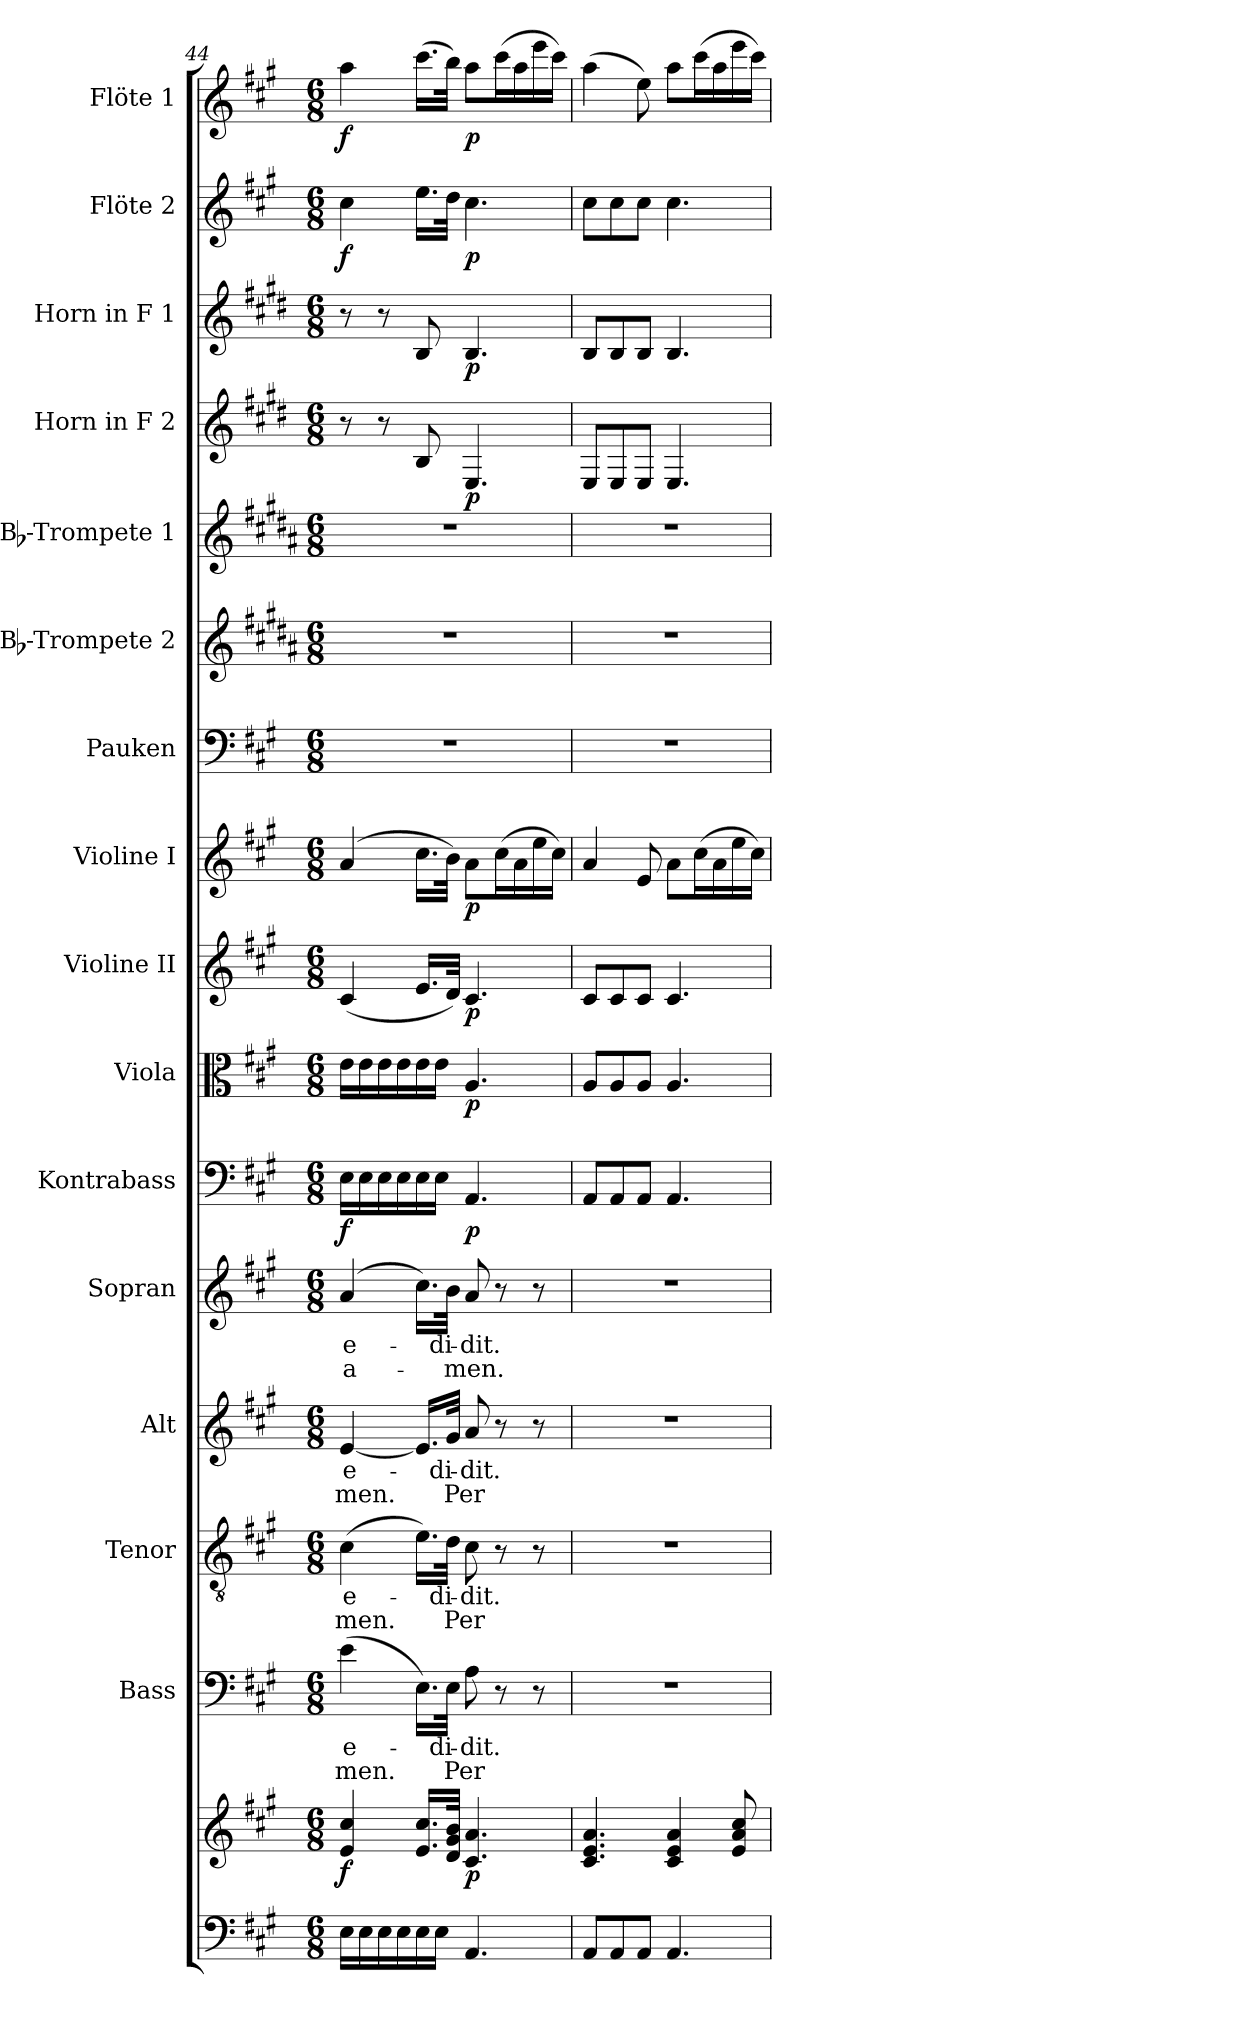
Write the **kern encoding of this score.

**kern	**kern	**dynam	**kern	**text	**text	**kern	**text	**text	**kern	**text	**text	**kern	**text	**text	**kern	**dynam	**kern	**dynam	**kern	**dynam	**kern	**dynam	**kern	**kern	**kern	**kern	**dynam	**kern	**dynam	**kern	**dynam	**kern	**dynam
*part16	*part16	*part16	*part15	*part15	*part15	*part14	*part14	*part14	*part13	*part13	*part13	*part12	*part12	*part12	*part11	*part11	*part10	*part10	*part9	*part9	*part8	*part8	*part7	*part6	*part5	*part4	*part4	*part3	*part3	*part2	*part2	*part1	*part1
*staff17	*staff16	*staff16/17	*staff15	*staff15	*staff15	*staff14	*staff14	*staff14	*staff13	*staff13	*staff13	*staff12	*staff12	*staff12	*staff11	*staff11	*staff10	*staff10	*staff9	*staff9	*staff8	*staff8	*staff7	*staff6	*staff5	*staff4	*staff4	*staff3	*staff3	*staff2	*staff2	*staff1	*staff1
*	*	*	*I"Bass	*	*	*I"Tenor	*	*	*I"Alt	*	*	*I"Sopran	*	*	*I"Kontrabass	*	*I"Viola	*	*I"Violine II	*	*I"Violine I	*	*I"Pauken	*I"Bb-Trompete 2	*I"Bb-Trompete 1	*I"Horn in F 2	*	*I"Horn in F 1	*	*I"Flöte 2	*	*I"Flöte 1	*
*	*	*	*I'B.	*	*	*I'T.	*	*	*I'A.	*	*	*I'S.	*	*	*I'Kb.	*	*I'Vla.	*	*I'Vl. II	*	*I'Vl. I	*	*I'Pk.	*I'Bb Trp. 2	*I'Bb Trp. 1	*	*	*	*	*I'Fl. 2	*	*I'Fl. 1	*
*clefF4	*clefG2	*	*clefF4	*	*	*clefGv2	*	*	*clefG2	*	*	*clefG2	*	*	*clefF4	*	*clefC3	*	*clefG2	*	*clefG2	*	*clefF4	*clefG2	*clefG2	*clefG2	*	*clefG2	*	*clefG2	*	*clefG2	*
*	*	*	*	*	*	*	*	*	*	*	*	*	*	*	*ITrd7c12	*	*	*	*	*	*	*	*	*ITrd1c2	*ITrd1c2	*ITrd4c7	*	*ITrd4c7	*	*	*	*	*
*k[f#c#g#]	*k[f#c#g#]	*	*k[f#c#g#]	*	*	*k[f#c#g#]	*	*	*k[f#c#g#]	*	*	*k[f#c#g#]	*	*	*k[f#c#g#]	*	*k[f#c#g#]	*	*k[f#c#g#]	*	*k[f#c#g#]	*	*k[f#c#g#]	*k[f#c#g#]	*k[f#c#g#]	*k[f#c#g#]	*	*k[f#c#g#]	*	*k[f#c#g#]	*	*k[f#c#g#]	*
*A:	*A:	*	*A:	*	*	*A:	*	*	*A:	*	*	*A:	*	*	*A:	*	*A:	*	*A:	*	*A:	*	*A:	*A:	*A:	*A:	*	*A:	*	*A:	*	*A:	*
*M6/8	*M6/8	*	*M6/8	*	*	*M6/8	*	*	*M6/8	*	*	*M6/8	*	*	*M6/8	*	*M6/8	*	*M6/8	*	*M6/8	*	*M6/8	*M6/8	*M6/8	*M6/8	*	*M6/8	*	*M6/8	*	*M6/8	*
=44	=44	=44	=44	=44	=44	=44	=44	=44	=44	=44	=44	=44	=44	=44	=44	=44	=44	=44	=44	=44	=44	=44	=44	=44	=44	=44	=44	=44	=44	=44	=44	=44	=44
!	!	!LO:DY:b	!	!LO:LY:b	!LO:LY:b	!	!LO:LY:b	!LO:LY:b	!	!LO:LY:b	!LO:LY:b	!	!LO:LY:b	!LO:LY:b	!	!LO:DY:b	!	!	!	!	!	!	!	!	!	!	!	!	!	!	!LO:DY:b	!	!LO:DY:b
16E\LL	4e/ 4cc#/	f	(>4e\	e-	-men.	(>4c#\	e-	-men.	[4e/	e-	-men.	(4a/	e-	a-	16EE\LL	f	16e\LL	.	(<4c#/	.	(4a/	.	2.r	2.r	2.r	8r	.	8r	.	4cc#\	f	4aa\	f
16E\	.	.	.	.	.	.	.	.	.	.	.	.	.	.	16EE\	.	16e\	.	.	.	.	.	.	.	.	.	.	.	.	.	.	.	.
16E\	.	.	.	.	.	.	.	.	.	.	.	.	.	.	16EE\	.	16e\	.	.	.	.	.	.	.	.	8r	.	8r	.	.	.	.	.
16E\	.	.	.	.	.	.	.	.	.	.	.	.	.	.	16EE\	.	16e\	.	.	.	.	.	.	.	.	.	.	.	.	.	.	.	.
16E\	16.e/ 16.cc#/LL	.	16.E\LL)	.	.	16.e\LL)	.	.	16.e/LL]	.	.	16.cc#\LL)	.	.	16EE\	.	16e\	.	16.e/LL	.	16.cc#\LL	.	.	.	.	8E/	.	8E/	.	16.ee\LL	.	(>16.ccc#\LL	.
16E\JJ	.	.	.	.	.	.	.	.	.	.	.	.	.	.	16EE\JJ	.	16e\JJ	.	.	.	.	.	.	.	.	.	.	.	.	.	.	.	.
!	!	!	!	!LO:LY:b	!	!	!LO:LY:b	!	!	!LO:LY:b	!	!	!LO:LY:b	!	!	!	!	!	!	!	!	!	!	!	!	!	!	!	!	!	!	!	!
.	32d/ 32g#/ 32b/JJk	.	32E\JJk	-di-	.	32d\JJk	-di-	.	32g#/JJk	-di-	.	32b\JJk	-di-	.	.	.	.	.	32d/JJk)	.	32b\JJk)	.	.	.	.	.	.	.	.	32dd\JJk	.	32bb\JJk)	.
!	!	!LO:DY:b	!	!LO:LY:b	!LO:LY:b	!	!LO:LY:b	!LO:LY:b	!	!LO:LY:b	!LO:LY:b	!	!LO:LY:b	!LO:LY:b	!	!LO:DY:b	!	!LO:DY:b	!	!LO:DY:b	!	!LO:DY:b	!	!	!	!	!LO:DY:b	!	!LO:DY:b	!	!LO:DY:b	!	!LO:DY:b
4.AA/	4.c#/ 4.a/	p	8A\	-dit.	Per-	8c#\	-dit.	Per-	8a/	-dit.	Per-	8a/	-dit.	-men.	4.AAA/	p	4.A/	p	4.c#/	p	8a\L	p	.	.	.	4.AA/	p	4.E/	p	4.cc#\	p	8aa\L	p
.	.	.	8r	.	.	8r	.	.	8r	.	.	8r	.	.	.	.	.	.	.	.	(>16cc#\L	.	.	.	.	.	.	.	.	.	.	(>16ccc#\L	.
.	.	.	.	.	.	.	.	.	.	.	.	.	.	.	.	.	.	.	.	.	16a\	.	.	.	.	.	.	.	.	.	.	16aa\	.
.	.	.	8r	.	.	8r	.	.	8r	.	.	8r	.	.	.	.	.	.	.	.	16ee\	.	.	.	.	.	.	.	.	.	.	16eee\	.
.	.	.	.	.	.	.	.	.	.	.	.	.	.	.	.	.	.	.	.	.	16cc#\JJ)	.	.	.	.	.	.	.	.	.	.	16ccc#\JJ)	.
=45	=45	=45	=45	=45	=45	=45	=45	=45	=45	=45	=45	=45	=45	=45	=45	=45	=45	=45	=45	=45	=45	=45	=45	=45	=45	=45	=45	=45	=45	=45	=45	=45	=45
8AA/L	4.c#/ 4.e/ 4.a/	.	2.r	.	.	2.r	.	.	2.r	.	.	2.r	.	.	8AAA/L	.	8A/L	.	8c#/L	.	4a/	.	2.r	2.r	2.r	8AA/L	.	8E/L	.	8cc#\L	.	(>4aa\	.
8AA/	.	.	.	.	.	.	.	.	.	.	.	.	.	.	8AAA/	.	8A/	.	8c#/	.	.	.	.	.	.	8AA/	.	8E/	.	8cc#\	.	.	.
8AA/J	.	.	.	.	.	.	.	.	.	.	.	.	.	.	8AAA/J	.	8A/J	.	8c#/J	.	8e/	.	.	.	.	8AA/J	.	8E/J	.	8cc#\J	.	8ee\)	.
4.AA/	4c#/ 4e/ 4a/	.	.	.	.	.	.	.	.	.	.	.	.	.	4.AAA/	.	4.A/	.	4.c#/	.	8a\L	.	.	.	.	4.AA/	.	4.E/	.	4.cc#\	.	8aa\L	.
.	.	.	.	.	.	.	.	.	.	.	.	.	.	.	.	.	.	.	.	.	(>16cc#\L	.	.	.	.	.	.	.	.	.	.	(>16ccc#\L	.
.	.	.	.	.	.	.	.	.	.	.	.	.	.	.	.	.	.	.	.	.	16a\	.	.	.	.	.	.	.	.	.	.	16aa\	.
.	8e/ 8a/ 8cc#/	.	.	.	.	.	.	.	.	.	.	.	.	.	.	.	.	.	.	.	16ee\	.	.	.	.	.	.	.	.	.	.	16eee\	.
.	.	.	.	.	.	.	.	.	.	.	.	.	.	.	.	.	.	.	.	.	16cc#\JJ)	.	.	.	.	.	.	.	.	.	.	16ccc#\JJ)	.
=	=	=	=	=	=	=	=	=	=	=	=	=	=	=	=	=	=	=	=	=	=	=	=	=	=	=	=	=	=	=	=	=	=
*-	*-	*-	*-	*-	*-	*-	*-	*-	*-	*-	*-	*-	*-	*-	*-	*-	*-	*-	*-	*-	*-	*-	*-	*-	*-	*-	*-	*-	*-	*-	*-	*-	*-
